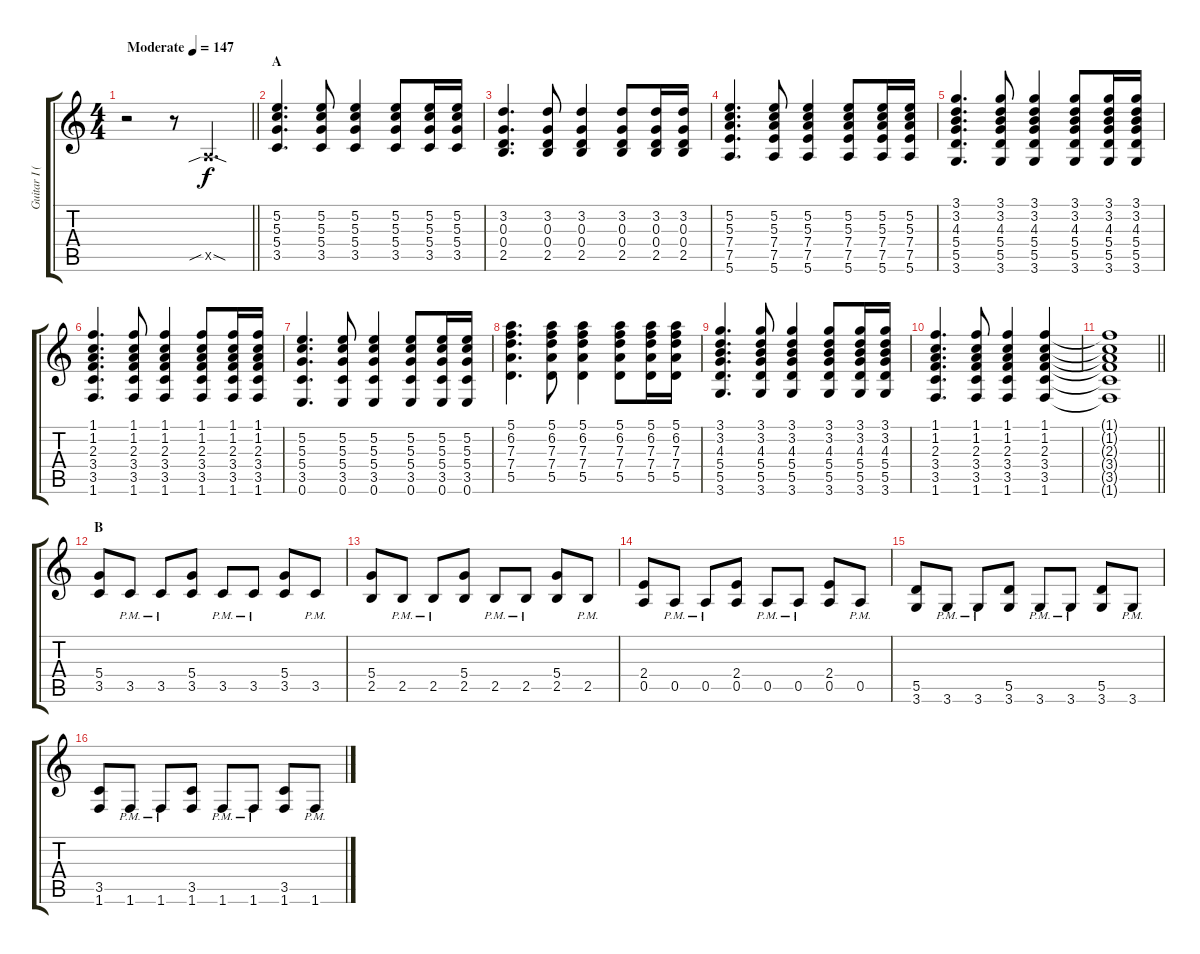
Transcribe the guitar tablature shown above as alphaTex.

\track ("Guitar I (Hirasawa Yui)" "Guitar I (") {instrument overdrivenguitar}
\staff {score tabs}
\tuning (E4 B3 G3 D3 A2 E2) {hide}
\ts (4 4)
\tempo (147 "Moderate")
\clef g2
\barLineRight lightlight
\ks c
r.2{dy f instrument overdrivenguitar} r.8 0.5{sib sod x}.4{d} |
\section ("" "A")
(5.2 5.3 5.4 3.5).4{d} (5.2 5.3 5.4 3.5).8 (5.2 5.3 5.4 3.5).4 (5.2 5.3 5.4 3.5).8 (5.2 5.3 5.4 3.5).16 (5.2 5.3 5.4 3.5).16 |
(3.2 0.3 0.4 2.5).4{d} (3.2 0.3 0.4 2.5).8 (3.2 0.3 0.4 2.5).4 (3.2 0.3 0.4 2.5).8 (3.2 0.3 0.4 2.5).16 (3.2 0.3 0.4 2.5).16 |
(5.2 5.3 7.4 7.5 5.6).4{d} (5.2 5.3 7.4 7.5 5.6).8 (5.2 5.3 7.4 7.5 5.6).4 (5.2 5.3 7.4 7.5 5.6).8 (5.2 5.3 7.4 7.5 5.6).16 (5.2 5.3 7.4 7.5 5.6).16 |
(3.1 3.2 4.3 5.4 5.5 3.6).4{d} (3.1 3.2 4.3 5.4 5.5 3.6).8 (3.1 3.2 4.3 5.4 5.5 3.6).4 (3.1 3.2 4.3 5.4 5.5 3.6).8 (3.1 3.2 4.3 5.4 5.5 3.6).16 (3.1 3.2 4.3 5.4 5.5 3.6).16 |
(1.1 1.2 2.3 3.4 3.5 1.6).4{d} (1.1 1.2 2.3 3.4 3.5 1.6).8 (1.1 1.2 2.3 3.4 3.5 1.6).4 (1.1 1.2 2.3 3.4 3.5 1.6).8 (1.1 1.2 2.3 3.4 3.5 1.6).16 (1.1 1.2 2.3 3.4 3.5 1.6).16 |
(5.2 5.3 5.4 3.5 0.6).4{d} (5.2 5.3 5.4 3.5 0.6).8 (5.2 5.3 5.4 3.5 0.6).4 (5.2 5.3 5.4 3.5 0.6).8 (5.2 5.3 5.4 3.5 0.6).16 (5.2 5.3 5.4 3.5 0.6).16 |
(5.1 6.2 7.3 7.4 5.5).4{d} (5.1 6.2 7.3 7.4 5.5).8 (5.1 6.2 7.3 7.4 5.5).4 (5.1 6.2 7.3 7.4 5.5).8 (5.1 6.2 7.3 7.4 5.5).16 (5.1 6.2 7.3 7.4 5.5).16 |
(3.1 3.2 4.3 5.4 5.5 3.6).4{d} (3.1 3.2 4.3 5.4 5.5 3.6).8 (3.1 3.2 4.3 5.4 5.5 3.6).4 (3.1 3.2 4.3 5.4 5.5 3.6).8 (3.1 3.2 4.3 5.4 5.5 3.6).16 (3.1 3.2 4.3 5.4 5.5 3.6).16 |
(1.1 1.2 2.3 3.4 3.5 1.6).4{d} (1.1 1.2 2.3 3.4 3.5 1.6).8 (1.1 1.2 2.3 3.4 3.5 1.6).4 (1.1 1.2 2.3 3.4 3.5 1.6).4 |
\barLineRight lightlight
(1.1{t} 1.2{t} 2.3{t} 3.4{t} 3.5{t} 1.6{t}).1 |
\section ("" "B")
(5.4 3.5).8 3.5{pm}.8 3.5{pm}.8 (5.4 3.5).8 3.5{pm}.8 3.5{pm}.8 (5.4 3.5).8 3.5{pm}.8 |
(5.4 2.5).8 2.5{pm}.8 2.5{pm}.8 (5.4 2.5).8 2.5{pm}.8 2.5{pm}.8 (5.4 2.5).8 2.5{pm}.8 |
(2.4 0.5).8 0.5{pm}.8 0.5{pm}.8 (2.4 0.5).8 0.5{pm}.8 0.5{pm}.8 (2.4 0.5).8 0.5{pm}.8 |
(5.5 3.6).8 3.6{pm}.8 3.6{pm}.8 (5.5 3.6).8 3.6{pm}.8 3.6{pm}.8 (5.5 3.6).8 3.6{pm}.8 |
(3.5 1.6).8 1.6{pm}.8 1.6{pm}.8 (3.5 1.6).8 1.6{pm}.8 1.6{pm}.8 (3.5 1.6).8 1.6{pm}.8
